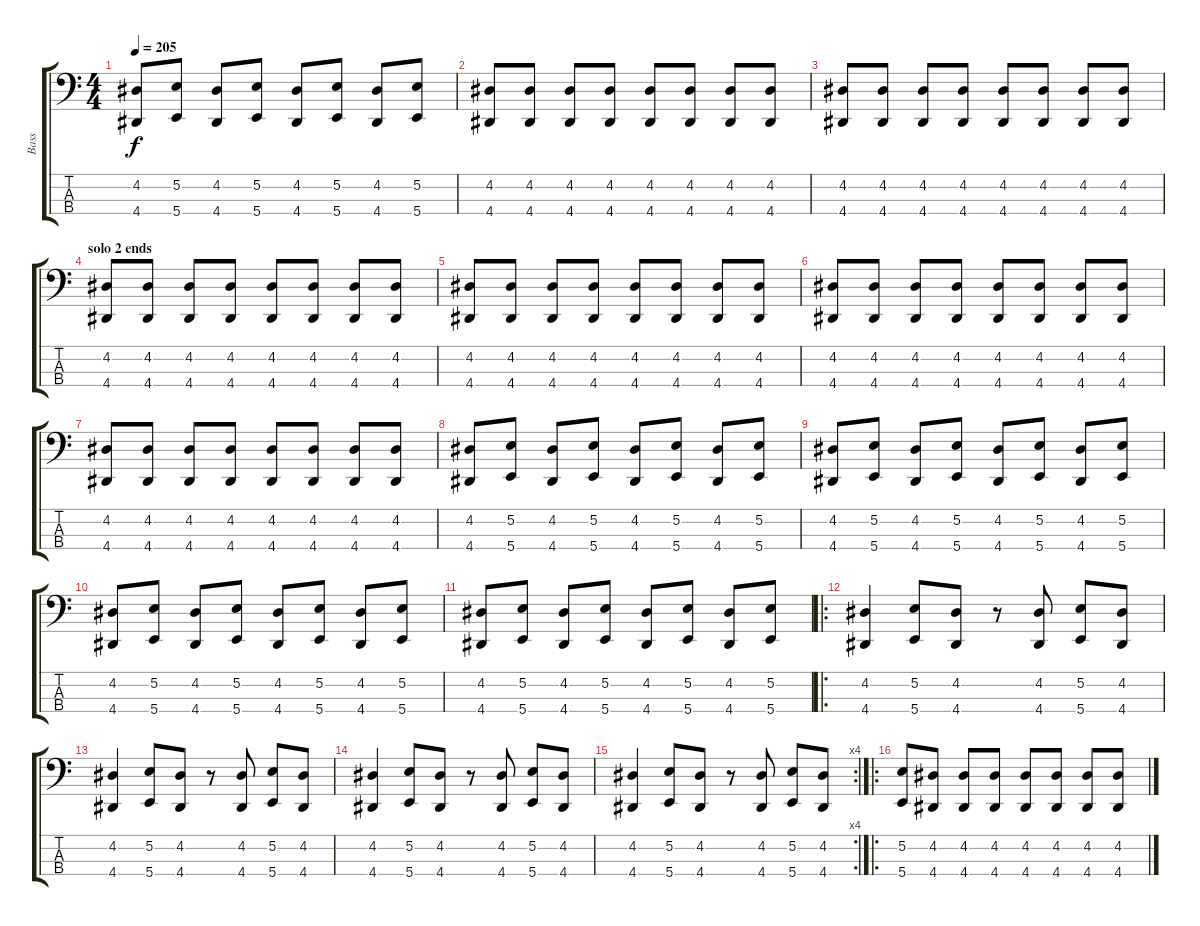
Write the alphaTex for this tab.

\track ("Bass" "Bass") {instrument electricbasspick}
\staff {score tabs}
\tuning (E2 B1 Gb1 B0) {hide}
\ts (4 4)
\tempo 205
\clef f4
\ks c
(4.2 4.4).8{dy f} (5.2 5.4).8 (4.2 4.4).8 (5.2 5.4).8 (4.2 4.4).8 (5.2 5.4).8 (4.2 4.4).8 (5.2 5.4).8 |
(4.2 4.4).8 (4.2 4.4).8 (4.2 4.4).8 (4.2 4.4).8 (4.2 4.4).8 (4.2 4.4).8 (4.2 4.4).8 (4.2 4.4).8 |
(4.2 4.4).8 (4.2 4.4).8 (4.2 4.4).8 (4.2 4.4).8 (4.2 4.4).8 (4.2 4.4).8 (4.2 4.4).8 (4.2 4.4).8 |
\section ("" "solo 2 ends")
(4.2 4.4).8 (4.2 4.4).8 (4.2 4.4).8 (4.2 4.4).8 (4.2 4.4).8 (4.2 4.4).8 (4.2 4.4).8 (4.2 4.4).8 |
(4.2 4.4).8 (4.2 4.4).8 (4.2 4.4).8 (4.2 4.4).8 (4.2 4.4).8 (4.2 4.4).8 (4.2 4.4).8 (4.2 4.4).8 |
(4.2 4.4).8 (4.2 4.4).8 (4.2 4.4).8 (4.2 4.4).8 (4.2 4.4).8 (4.2 4.4).8 (4.2 4.4).8 (4.2 4.4).8 |
(4.2 4.4).8 (4.2 4.4).8 (4.2 4.4).8 (4.2 4.4).8 (4.2 4.4).8 (4.2 4.4).8 (4.2 4.4).8 (4.2 4.4).8 |
(4.2 4.4).8 (5.2 5.4).8 (4.2 4.4).8 (5.2 5.4).8 (4.2 4.4).8 (5.2 5.4).8 (4.2 4.4).8 (5.2 5.4).8 |
(4.2 4.4).8 (5.2 5.4).8 (4.2 4.4).8 (5.2 5.4).8 (4.2 4.4).8 (5.2 5.4).8 (4.2 4.4).8 (5.2 5.4).8 |
(4.2 4.4).8 (5.2 5.4).8 (4.2 4.4).8 (5.2 5.4).8 (4.2 4.4).8 (5.2 5.4).8 (4.2 4.4).8 (5.2 5.4).8 |
(4.2 4.4).8 (5.2 5.4).8 (4.2 4.4).8 (5.2 5.4).8 (4.2 4.4).8 (5.2 5.4).8 (4.2 4.4).8 (5.2 5.4).8 |
\ro
(4.2 4.4).4 (5.2 5.4).8 (4.2 4.4).8 r.8 (4.2 4.4).8 (5.2 5.4).8 (4.2 4.4).8 |
(4.2 4.4).4 (5.2 5.4).8 (4.2 4.4).8 r.8 (4.2 4.4).8 (5.2 5.4).8 (4.2 4.4).8 |
(4.2 4.4).4 (5.2 5.4).8 (4.2 4.4).8 r.8 (4.2 4.4).8 (5.2 5.4).8 (4.2 4.4).8 |
\rc 4
(4.2 4.4).4 (5.2 5.4).8 (4.2 4.4).8 r.8 (4.2 4.4).8 (5.2 5.4).8 (4.2 4.4).8 |
\ro
(5.2 5.4).8 (4.2 4.4).8 (4.2 4.4).8 (4.2 4.4).8 (4.2 4.4).8 (4.2 4.4).8 (4.2 4.4).8 (4.2 4.4).8
